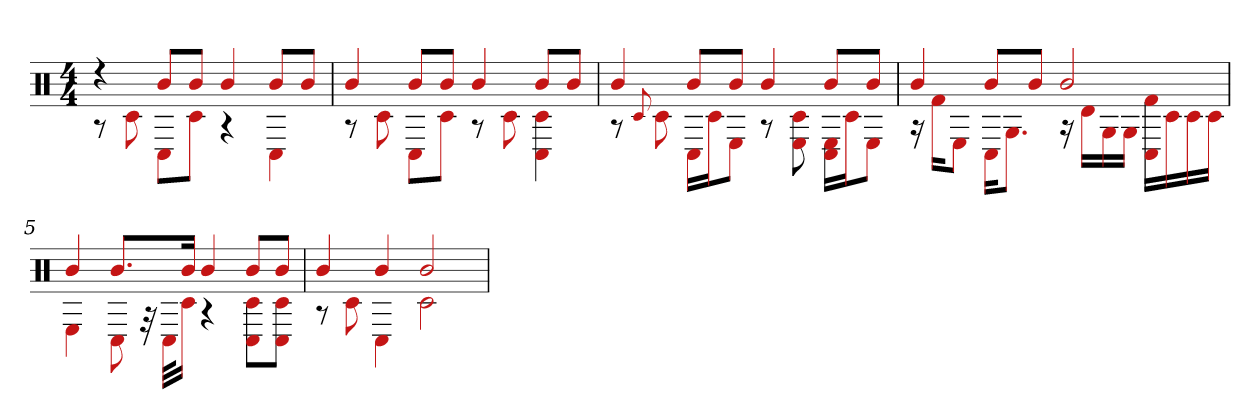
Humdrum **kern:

**kern
*part1
*staff1
*clefX
*k[]
*M4/4
=1
*^
4r	8r
.	8c#
8bL	8C#L
8bJ	8c#J
4b	4r
8bL	4C#
8bJ	.
=2	=2
4b	8r
.	8c#
8bL	8C#L
8bJ	8c#J
4b	8r
.	8c#
8bL	4C# 4c#
8bJ	.
=3	=3
4b	8r
.	8qqc#
.	8c#
8bL	16C#LL
.	16c#J
8bJ	8EJ
4b	8r
.	8c# 8E
8bL	16C# 16ELL
.	16c#J
8bJ	8EJ
=4	=4
4b	16r
.	16f#KL
.	8EJ
8bL	16C#KL
.	8.GJ
8bJ	.
2b	16r
.	16dLL
.	16G
.	16GJJ
.	16C# 16f#LL
.	16c#
.	16c#
.	16c#JJ
=5	=5
4b	4E
8.bL	8C#
.	32r
.	32C#KLL
16bJk	16c#JJ
4b	4r
8bL	8c# 8C#L
8bJ	8C# 8c#J
=6	=6
4b	8r
.	8c#
4b	4C#
2b	2c#
*v	*v
=
*-
